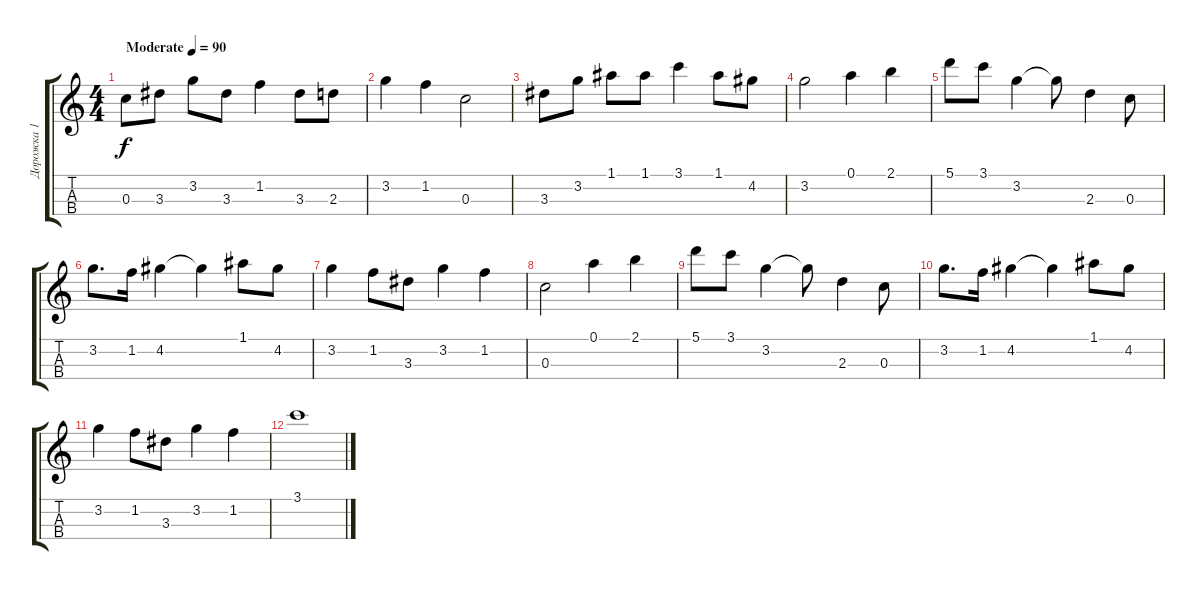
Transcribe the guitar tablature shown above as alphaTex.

\track ("Дорожка 1" "Дорожка 1") {instrument acousticguitarsteel}
\staff {score tabs}
\tuning (A4 E4 C4 G3) {hide}
\ts (4 4)
\tempo (90 "Moderate")
\clef g2
\ks c
0.3.8{dy f instrument acousticguitarsteel} 3.3.8 3.2.8 3.3.8 1.2.4 3.3.8 2.3.8 |
3.2.4 1.2.4 0.3.2 |
3.3.8 3.2.8 1.1.8 1.1.8 3.1.4 1.1.8 4.2.8 |
3.2.2 0.1.4 2.1.4 |
5.1.8 3.1.8 3.2.4 3.2{t}.8 2.3.4 0.3.8 |
3.2.8{d} 1.2.16 4.2.4 4.2{t}.4 1.1.8 4.2.8 |
3.2.4 1.2.8 3.3.8 3.2.4 1.2.4 |
0.3.2 0.1.4 2.1.4 |
5.1.8 3.1.8 3.2.4 3.2{t}.8 2.3.4 0.3.8 |
3.2.8{d} 1.2.16 4.2.4 4.2{t}.4 1.1.8 4.2.8 |
3.2.4 1.2.8 3.3.8 3.2.4 1.2.4 |
3.1.1
